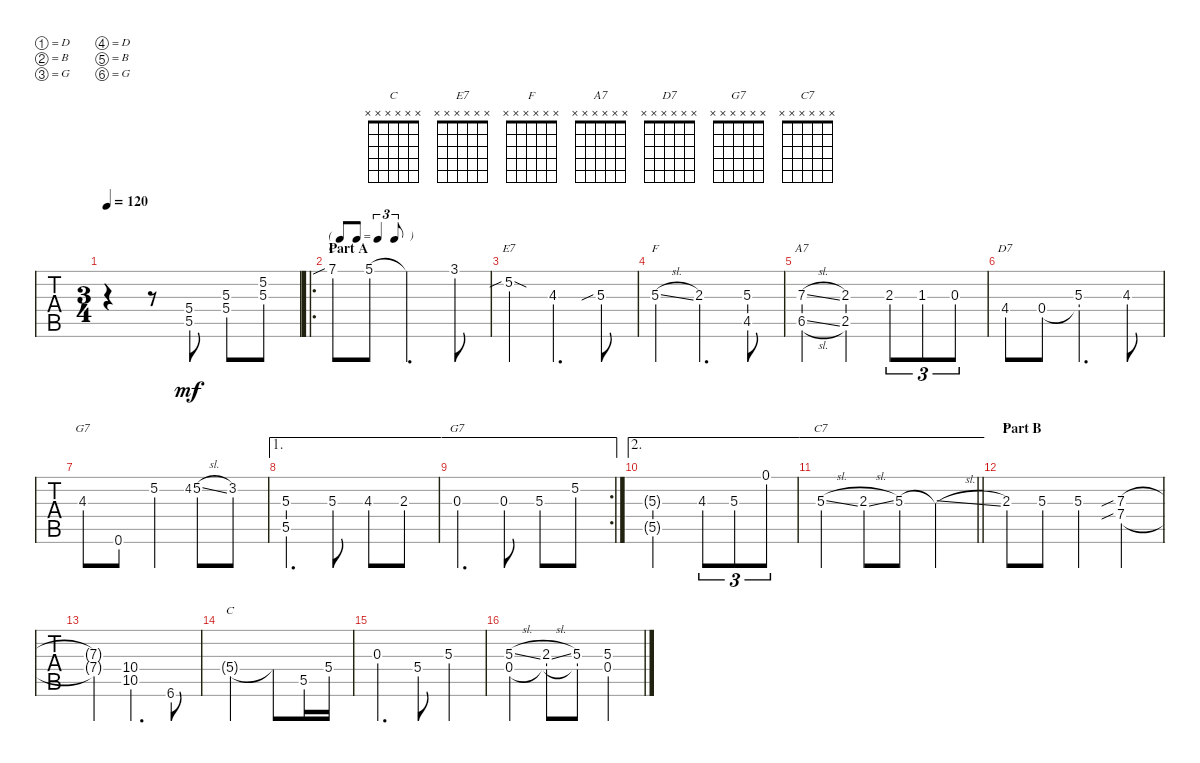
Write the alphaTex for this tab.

\defaultSystemsLayout 4
\bracketExtendMode groupsimilarinstruments
\singleTrackTrackNamePolicy hidden
\multiTrackTrackNamePolicy hidden
\otherSystemsTrackNameOrientation horizontal
\track ("Dobro" "Dobro") {instrument acousticguitarsteel}
\staff {tabs}
\tuning (D4 B3 G3 D3 B2 G2)
\chord ("C" x x x x x x)
\chord ("E7" x x x x x x)
\chord ("F" x x x x x x)
\chord ("A7" x x x x x x)
\chord ("D7" x x x x x x)
\chord ("G7" x x x x x x)
\chord ("C7" x x x x x x)
\ts (3 4)
\tempo 120
\clef g2
\ks c
r.4{dy mf instrument acousticguitarsteel} r.8 (5.4 5.5).8 (5.3 5.4).8 (5.2 5.3).8 |
\ro
\tf triplet8th
\section ("" "Part A")
7.1{sib}.8{ch "C"} 5.1.8 5.1{t}.4{d} 3.1.8 |
5.2{sib sod}.4{ch "E7"} 4.3.4{d} 5.3{sib}.8 |
5.3{sl}.4{ch "F"} 2.3.4{d} (5.3 4.5).8 |
(6.5{sl} 7.3{sl}).4{ch "A7"} (2.3 2.5).4 2.3.8{tu (3 2)} 1.3.8{tu (3 2)} 0.3.8{tu (3 2)} |
4.4.8{ch "D7"} 0.4.8 (0.4{t} 5.3).4{d} 4.3.8 |
4.3.8{ch "G7"} 0.6.8 5.2.4 4.2.8{gr} 5.2{sl}.8 3.2.8 |
\ae 1
(5.3 5.5).4{d} 5.3.8 4.3.8 2.3.8 |
\ae 1
\rc 2
0.3.4{d ch "G7"} 0.3.8 5.3.8 5.2.8 |
\ae 2
(5.3{g} 5.5{g}).2 4.3.8{tu (3 2)} 5.3.8{tu (3 2)} 0.1.8{tu (3 2)} |
\ae 2
\barLineRight lightlight
5.3{sl}.4{ch "C7"} 2.3{sl}.8 5.3.8 5.3{sl t}.4 |
\section ("" "Part B")
2.3.8{ch "F"} 5.3.8 5.3.4 (7.3{sib} 7.4{sib}).4 |
(7.3{t} 7.4{t}).4 (10.4 10.5).4{d} 6.6.8 |
5.4{g}.2{ch "C"} 5.4{t}.8 5.5.16 5.4.16 |
0.3.4{d} 5.4.8 5.3.4 |
(5.3{sl} 0.4).4 (2.3{sl} 0.4{t}).8 (5.3 0.4{t}).8 (5.3 0.4).4
